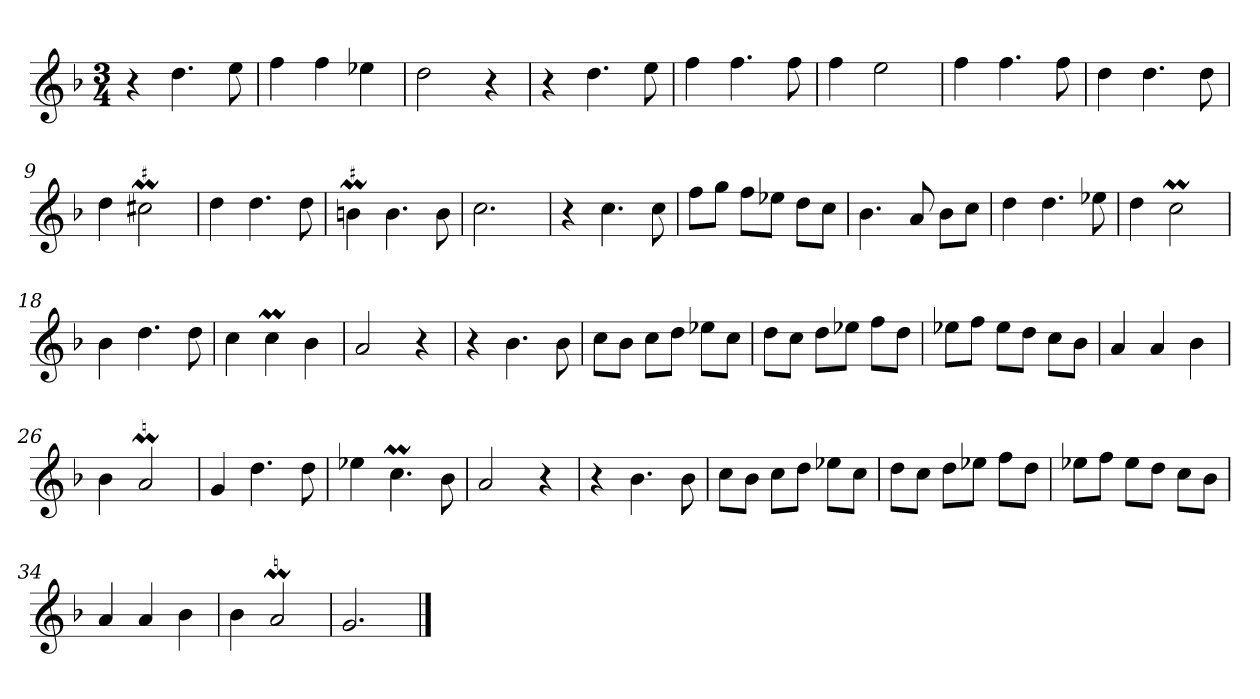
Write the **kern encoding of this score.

**kern
*part1
*staff1
*clefG2
*k[b-]
*G:dor
*M3/4
*MM120
=1
4r
4.dd
8ee
=2
4ff
4ff
4ee-X
=3
2dd
4r
=4
4r
4.dd
8ee
=5
4ff
4.ff
8ff
=6
4ff
2ee
=7
4ff
4.ff
8ff
=8
4dd
4.dd
8dd
=9
4dd
!LO:MOR:acc=#
2cc#XM
=10
4dd
4.dd
8dd
=11
!LO:MOR:acc=#
4bnM
4.b
8b
=12
2.cc
=13
4r
4.cc
8cc
=14
8ff\L
8gg\J
8ff\L
8ee-X\J
8dd\L
8cc\J
=15
4.b-
8a
8b-\L
8cc\J
=16
4dd
4.dd
8ee-X
=17
4dd
2ccM
=18
4b-
4.dd
8dd
=19
4cc
4ccM
4b-
=20
2a
4r
=21
4r
4.b-
8b-
=22
8cc\L
8b-\J
8cc\L
8dd\J
8ee-X\L
8cc\J
=23
8dd\L
8cc\J
8dd\L
8ee-X\J
8ff\L
8dd\J
=24
8ee-X\L
8ff\J
8ee-\L
8dd\J
8cc\L
8b-\J
=25
4a
4a
4b-
=26
4b-
2aM
=27
4g
4.dd
8dd
=28
4ee-X
4.ccM
8b-
=29
2a
4r
=30
4r
4.b-
8b-
=31
8cc\L
8b-\J
8cc\L
8dd\J
8ee-X\L
8cc\J
=32
8dd\L
8cc\J
8dd\L
8ee-X\J
8ff\L
8dd\J
=33
8ee-X\L
8ff\J
8ee-\L
8dd\J
8cc\L
8b-\J
=34
4a
4a
4b-
=35
4b-
2aM
=36
2.g
==
*-
